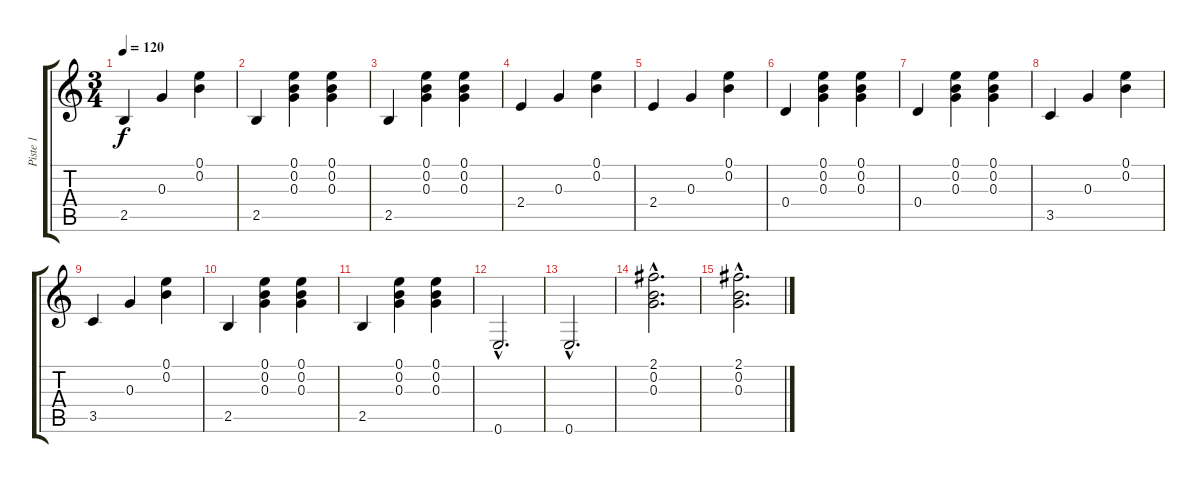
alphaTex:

\track ("Piste 1" "Piste 1") {instrument acousticguitarnylon}
\staff {score tabs}
\tuning (E4 B3 G3 D3 A2 E2) {hide}
\ts (3 4)
\tempo 120
\clef g2
\ks c
2.5.4{dy f} 0.3.4 (0.1 0.2).4 |
2.5.4 (0.1 0.2 0.3).4 (0.1 0.2 0.3).4 |
2.5.4 (0.1 0.2 0.3).4 (0.1 0.2 0.3).4 |
2.4.4 0.3.4 (0.1 0.2).4 |
2.4.4 0.3.4 (0.1 0.2).4 |
0.4.4 (0.1 0.2 0.3).4 (0.1 0.2 0.3).4 |
0.4.4 (0.1 0.2 0.3).4 (0.1 0.2 0.3).4 |
3.5.4 0.3.4 (0.1 0.2).4 |
3.5.4 0.3.4 (0.1 0.2).4 |
2.5.4 (0.1 0.2 0.3).4 (0.1 0.2 0.3).4 |
2.5.4 (0.1 0.2 0.3).4 (0.1 0.2 0.3).4 |
0.6{hac}.2{d} |
0.6{hac}.2{d} |
(2.1{hac} 0.2{hac} 0.3{hac}).2{d} |
(2.1{hac} 0.2{hac} 0.3{hac}).2{d}
